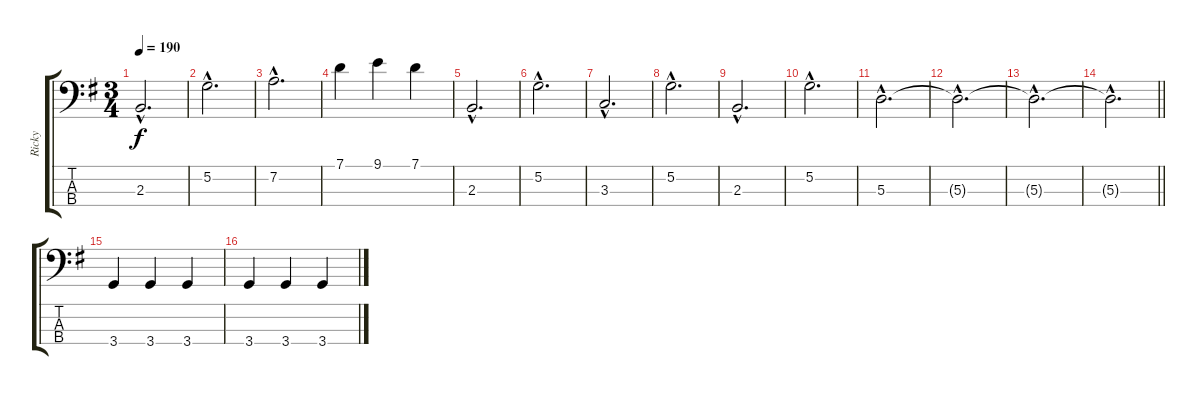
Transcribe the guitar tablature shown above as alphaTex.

\track ("Ricky" "Ricky") {instrument acousticbass}
\staff {score tabs}
\tuning (G2 D2 A1 E1) {hide}
\ts (3 4)
\tempo 190
\clef f4
\ks g
2.3{hac}.2{d dy f} |
5.2{hac}.2{d} |
7.2{hac}.2{d} |
7.1.4 9.1.4 7.1.4 |
2.3{hac}.2{d} |
5.2{hac}.2{d} |
3.3{hac}.2{d} |
5.2{hac}.2{d} |
2.3{hac}.2{d} |
5.2{hac}.2{d} |
5.3{hac}.2{d} |
5.3{hac t}.2{d} |
5.3{hac t}.2{d} |
\barLineRight lightlight
5.3{hac t}.2{d} |
3.4.4 3.4.4 3.4.4 |
3.4.4 3.4.4 3.4.4
